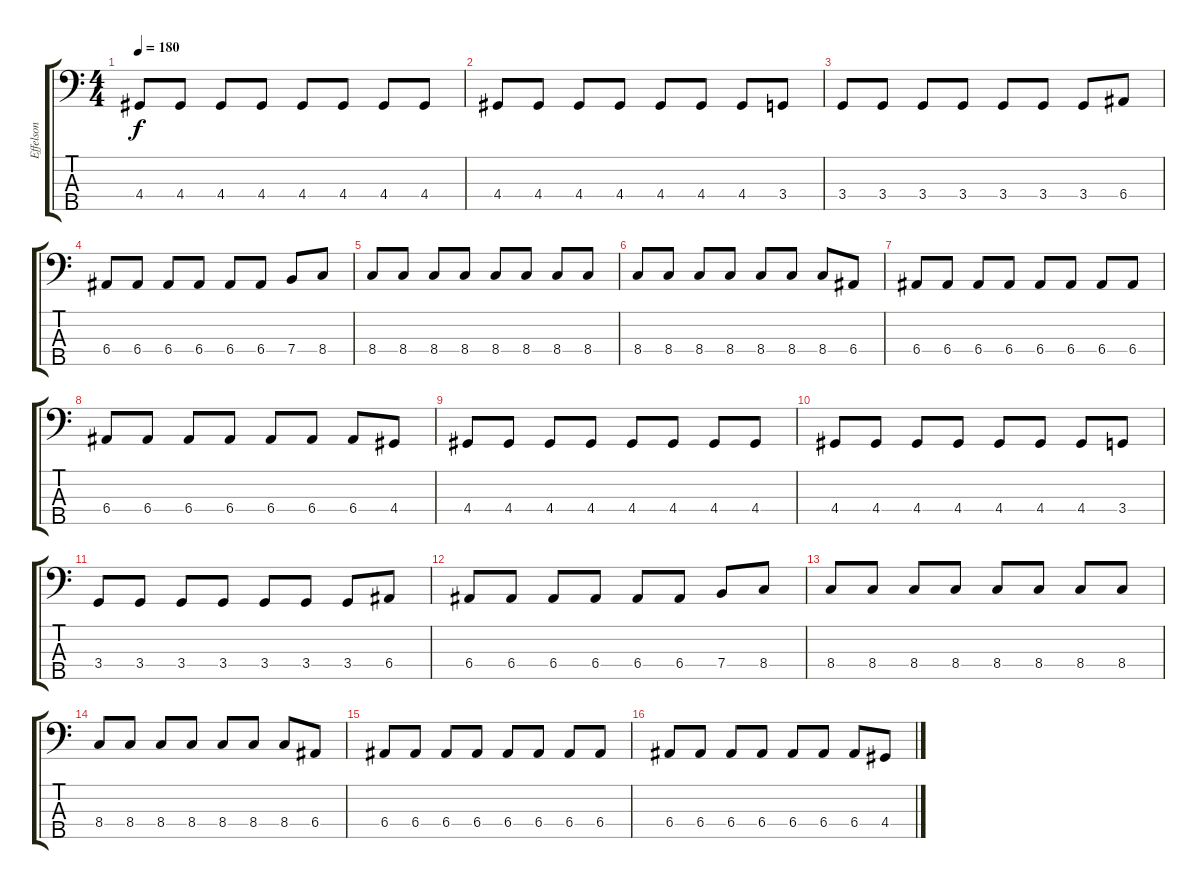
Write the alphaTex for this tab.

\track ("Effelson" "Effelson") {instrument electricbassfinger}
\staff {score tabs}
\tuning (G2 D2 A1 E1 B0) {hide}
\ts (4 4)
\tempo 180
\clef f4
\ks c
4.4.8{dy f} 4.4.8 4.4.8 4.4.8 4.4.8 4.4.8 4.4.8 4.4.8 |
4.4.8 4.4.8 4.4.8 4.4.8 4.4.8 4.4.8 4.4.8 3.4.8 |
3.4.8 3.4.8 3.4.8 3.4.8 3.4.8 3.4.8 3.4.8 6.4.8 |
6.4.8 6.4.8 6.4.8 6.4.8 6.4.8 6.4.8 7.4.8 8.4.8 |
8.4.8 8.4.8 8.4.8 8.4.8 8.4.8 8.4.8 8.4.8 8.4.8 |
8.4.8 8.4.8 8.4.8 8.4.8 8.4.8 8.4.8 8.4.8 6.4.8 |
6.4.8 6.4.8 6.4.8 6.4.8 6.4.8 6.4.8 6.4.8 6.4.8 |
6.4.8 6.4.8 6.4.8 6.4.8 6.4.8 6.4.8 6.4.8 4.4.8 |
4.4.8 4.4.8 4.4.8 4.4.8 4.4.8 4.4.8 4.4.8 4.4.8 |
4.4.8 4.4.8 4.4.8 4.4.8 4.4.8 4.4.8 4.4.8 3.4.8 |
3.4.8 3.4.8 3.4.8 3.4.8 3.4.8 3.4.8 3.4.8 6.4.8 |
6.4.8 6.4.8 6.4.8 6.4.8 6.4.8 6.4.8 7.4.8 8.4.8 |
8.4.8 8.4.8 8.4.8 8.4.8 8.4.8 8.4.8 8.4.8 8.4.8 |
8.4.8 8.4.8 8.4.8 8.4.8 8.4.8 8.4.8 8.4.8 6.4.8 |
6.4.8 6.4.8 6.4.8 6.4.8 6.4.8 6.4.8 6.4.8 6.4.8 |
6.4.8 6.4.8 6.4.8 6.4.8 6.4.8 6.4.8 6.4.8 4.4.8
